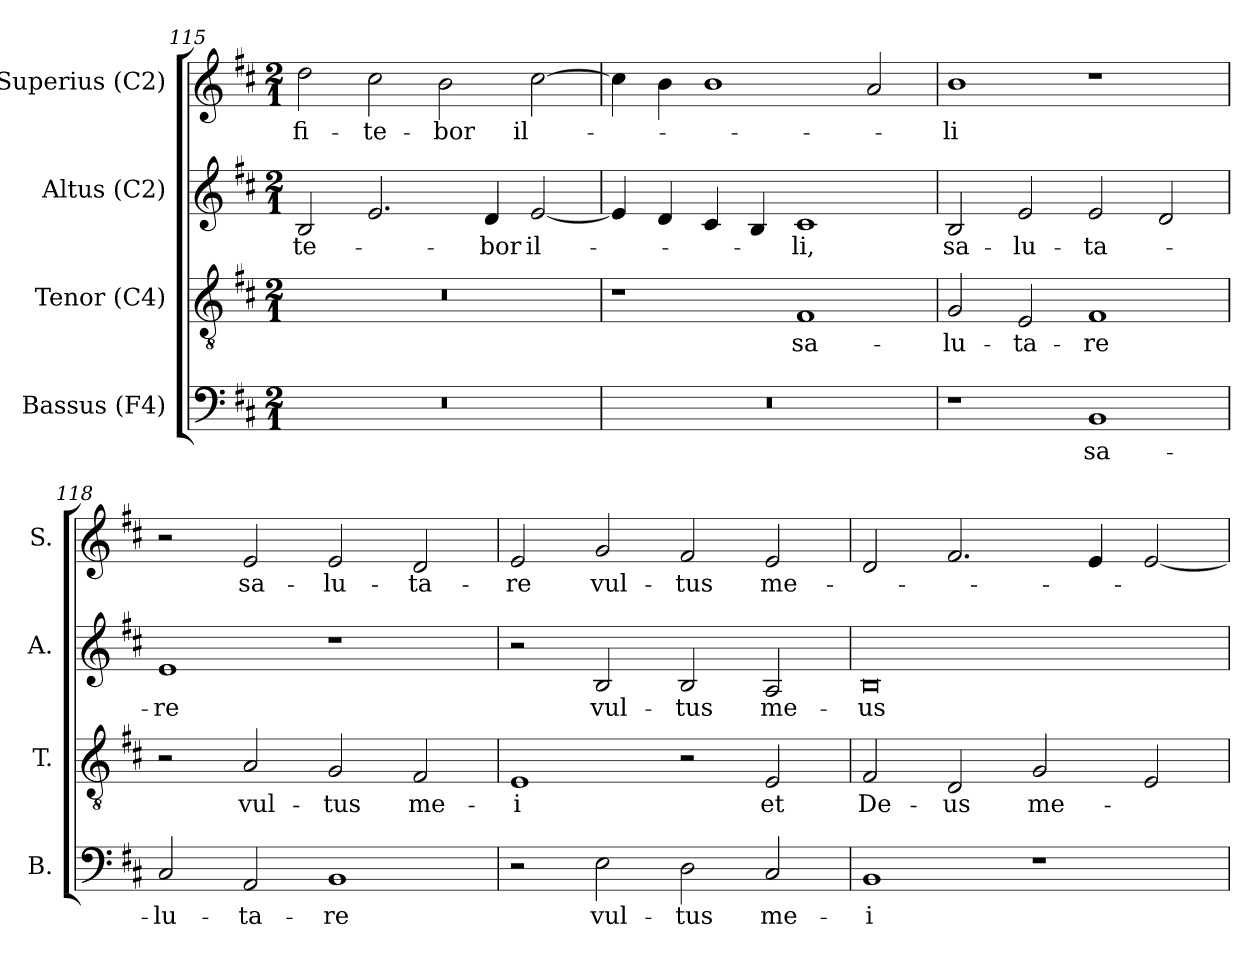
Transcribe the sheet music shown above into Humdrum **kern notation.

**kern	**text	**kern	**text	**kern	**text	**kern	**text
*part4	*part4	*part3	*part3	*part2	*part2	*part1	*part1
*staff4	*staff4	*staff3	*staff3	*staff2	*staff2	*staff1	*staff1
*I"Bassus (F4)	*	*I"Tenor (C4)	*	*I"Altus (C2)	*	*I"Superius (C2)	*
*I'B.	*	*I'T.	*	*I'A.	*	*I'S.	*
*clefF4	*	*clefGv2	*	*clefG2	*	*clefG2	*
*	*	*ITrd7c12	*	*ITrd7c12	*	*	*
*k[f#c#]	*	*k[f#c#]	*	*k[f#c#]	*	*k[f#c#]	*
*D:	*	*D:	*	*D:	*	*D:	*
*M2/1	*	*M2/1	*	*M2/1	*	*M2/1	*
=115	=115	=115	=115	=115	=115	=115	=115
!LO:N:vis=1	!	!LO:N:vis=1	!	!	!	!	!
!	!	!	!	!	!LO:LY:b:color=#000000	!	!
!	!	!	!	!	!	!	!LO:LY:b:color=#000000
0r	.	0r	.	2BBi/	-te-	2ddi\	-fi-
!	!	!	!	!	!	!	!LO:LY:b:color=#000000
.	.	.	.	2.Ei/	.	2cc#i\	-te-
!	!	!	!	!	!	!	!LO:LY:b:color=#000000
.	.	.	.	.	.	2bi\	-bor
!	!	!	!	!	!LO:LY:b:color=#000000	!	!
.	.	.	.	4Di/	-bor	.	.
!	!	!	!	!	!LO:LY:b:color=#000000	!	!
!	!	!	!	!	!	!	!LO:LY:b:color=#000000
.	.	.	.	[2Ei/	il-	[2cc#i\	il-
=116	=116	=116	=116	=116	=116	=116	=116
!LO:N:vis=1	!	!	!	!	!	!	!
0r	.	1r	.	4Ei/]	.	4cc#i\]	.
.	.	.	.	4Di/	.	4bi\	.
.	.	.	.	4C#i/	.	1bi	.
.	.	.	.	4BBi/	.	.	.
!	!	!	!LO:LY:b:color=#000000	!	!	!	!
!	!	!	!	!	!LO:LY:b:color=#000000	!	!
.	.	1FF#i	sa-	1C#i	-li,	.	.
.	.	.	.	.	.	2ai/	.
!!LO:PB:g=z
=117	=117	=117	=117	=117	=117	=117	=117
!	!	!	!LO:LY:b:color=#000000	!	!	!	!
!	!	!	!	!	!LO:LY:b:color=#000000	!	!
!	!	!	!	!	!	!	!LO:LY:b:color=#000000
1r	.	2GGi/	-lu-	2BBi/	sa-	1bi	-li
!	!	!	!LO:LY:b:color=#000000	!	!	!	!
!	!	!	!	!	!LO:LY:b:color=#000000	!	!
.	.	2EEi/	-ta-	2Ei/	-lu-	.	.
!	!LO:LY:b:color=#000000	!	!	!	!	!	!
!	!	!	!LO:LY:b:color=#000000	!	!	!	!
!	!	!	!	!	!LO:LY:b:color=#000000	!	!
1BBi	sa-	1FF#i	-re	2Ei/	-ta-	1r	.
.	.	.	.	2Di/	.	.	.
=118	=118	=118	=118	=118	=118	=118	=118
!	!LO:LY:b:color=#000000	!	!	!	!	!	!
!	!	!	!	!	!LO:LY:b:color=#000000	!	!
2C#i/	-lu-	2r	.	1Ei	-re	2r	.
!	!LO:LY:b:color=#000000	!	!	!	!	!	!
!	!	!	!LO:LY:b:color=#000000	!	!	!	!
!	!	!	!	!	!	!	!LO:LY:b:color=#000000
2AAi/	-ta-	2AAi/	vul-	.	.	2ei/	sa-
!	!LO:LY:b:color=#000000	!	!	!	!	!	!
!	!	!	!LO:LY:b:color=#000000	!	!	!	!
!	!	!	!	!	!	!	!LO:LY:b:color=#000000
1BBi	-re	2GGi/	-tus	1r	.	2ei/	-lu-
!	!	!	!LO:LY:b:color=#000000	!	!	!	!
!	!	!	!	!	!	!	!LO:LY:b:color=#000000
.	.	2FF#i/	me-	.	.	2di/	-ta-
=119	=119	=119	=119	=119	=119	=119	=119
!	!	!	!LO:LY:b:color=#000000	!	!	!	!
!	!	!	!	!	!	!	!LO:LY:b:color=#000000
2r	.	1EEi	-i	2r	.	2ei/	-re
!	!LO:LY:b:color=#000000	!	!	!	!	!	!
!	!	!	!	!	!LO:LY:b:color=#000000	!	!
!	!	!	!	!	!	!	!LO:LY:b:color=#000000
2Ei\	vul-	.	.	2BBi/	vul-	2gi/	vul-
!	!LO:LY:b:color=#000000	!	!	!	!	!	!
!	!	!	!	!	!LO:LY:b:color=#000000	!	!
!	!	!	!	!	!	!	!LO:LY:b:color=#000000
2Di\	-tus	2r	.	2BBi/	-tus	2f#i/	-tus
!	!LO:LY:b:color=#000000	!	!	!	!	!	!
!	!	!	!LO:LY:b:color=#000000	!	!	!	!
!	!	!	!	!	!LO:LY:b:color=#000000	!	!
!	!	!	!	!	!	!	!LO:LY:b:color=#000000
2C#i/	me-	2EEi/	et	2AAi/	me-	2ei/	me-
=120	=120	=120	=120	=120	=120	=120	=120
!	!LO:LY:b:color=#000000	!	!	!	!	!	!
!	!	!	!LO:LY:b:color=#000000	!	!	!	!
!	!	!	!	!	!LO:LY:b:color=#000000	!	!
1BBi	-i	2FF#i/	De-	0BBi	-us	2di/	.
!	!	!	!LO:LY:b:color=#000000	!	!	!	!
.	.	2DDi/	-us	.	.	2.f#i/	.
!	!	!	!LO:LY:b:color=#000000	!	!	!	!
1r	.	2GGi/	me-	.	.	.	.
.	.	.	.	.	.	4ei/	.
.	.	2EEi/	.	.	.	[2ei/	.
=	=	=	=	=	=	=	=
*-	*-	*-	*-	*-	*-	*-	*-
